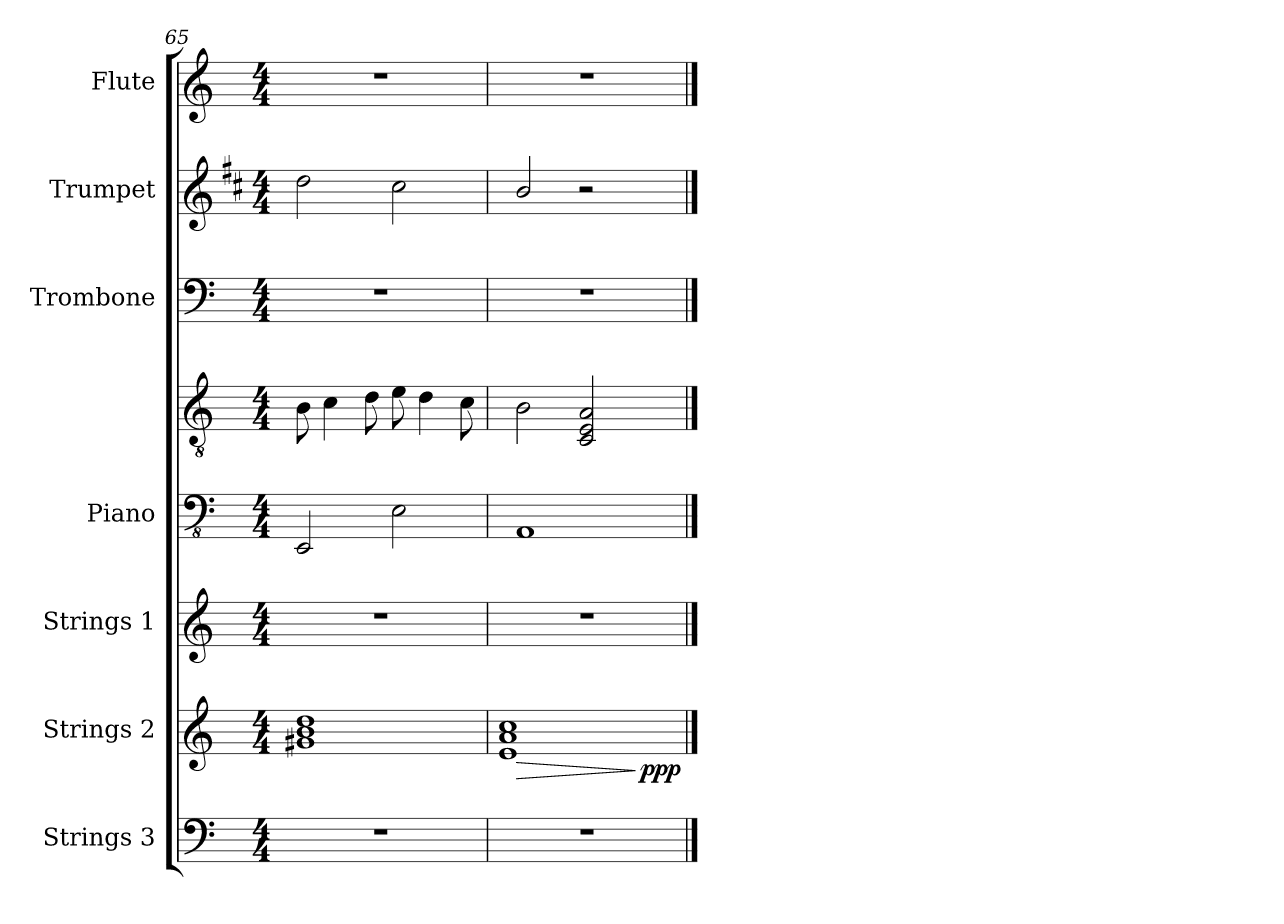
**kern	**kern	**dynam	**kern	**kern	**kern	**kern	**kern	**kern
*part7	*part6	*part6	*part5	*part4	*part4	*part3	*part2	*part1
*staff8	*staff7	*staff7	*staff6	*staff5	*staff4	*staff3	*staff2	*staff1
*I"Strings 3	*I"Strings 2	*	*I"Strings 1	*I"Piano	*	*I"Trombone	*I"Trumpet	*I"Flute
*I'St. 3	*I'St. 2	*	*I'St. 1	*I'Pno.	*	*I'Tbn.	*I'Tpt.	*I'Fl.
*clefF4	*clefG2	*	*clefG2	*clefFv4	*clefGv2	*clefF4	*clefG2	*clefG2
*	*	*	*	*	*	*	*ITrd1c2	*
*k[]	*k[]	*	*k[]	*k[]	*k[]	*k[]	*k[]	*k[]
*M4/4	*M4/4	*	*M4/4	*M4/4	*M4/4	*M4/4	*M4/4	*M4/4
=65	=65	=65	=65	=65	=65	=65	=65	=65
1r	1g#X 1b 1dd	.	1r	2EEE/	8B\	1r	2cc\	1r
.	.	.	.	.	4c\	.	.	.
.	.	.	.	.	8d\	.	.	.
.	.	.	.	2EE\	8e\	.	2b\	.
.	.	.	.	.	4d\	.	.	.
.	.	.	.	.	8c\	.	.	.
=66	=66	=66	=66	=66	=66	=66	=66	=66
!	!	!LO:HP:b	!	!	!	!	!	!
*	*^	*	*	*	*	*	*	*
1r	32%31e/yy 32%31a/yy 32%31cc/yy	1e 1a 1cc	>	1r	1AAA	2B\	1r	2a/	1r
.	.	.	.	.	.	2C/ 2E/ 2A/	.	2r	.
!	!	!	!LO:DY:n=1:b	!	!	!	!	!	!
.	32ryy	.	] ppp	.	.	.	.	.	.
*	*v	*v	*	*	*	*	*	*	*
==	==	==	==	==	==	==	==	==
*-	*-	*-	*-	*-	*-	*-	*-	*-
